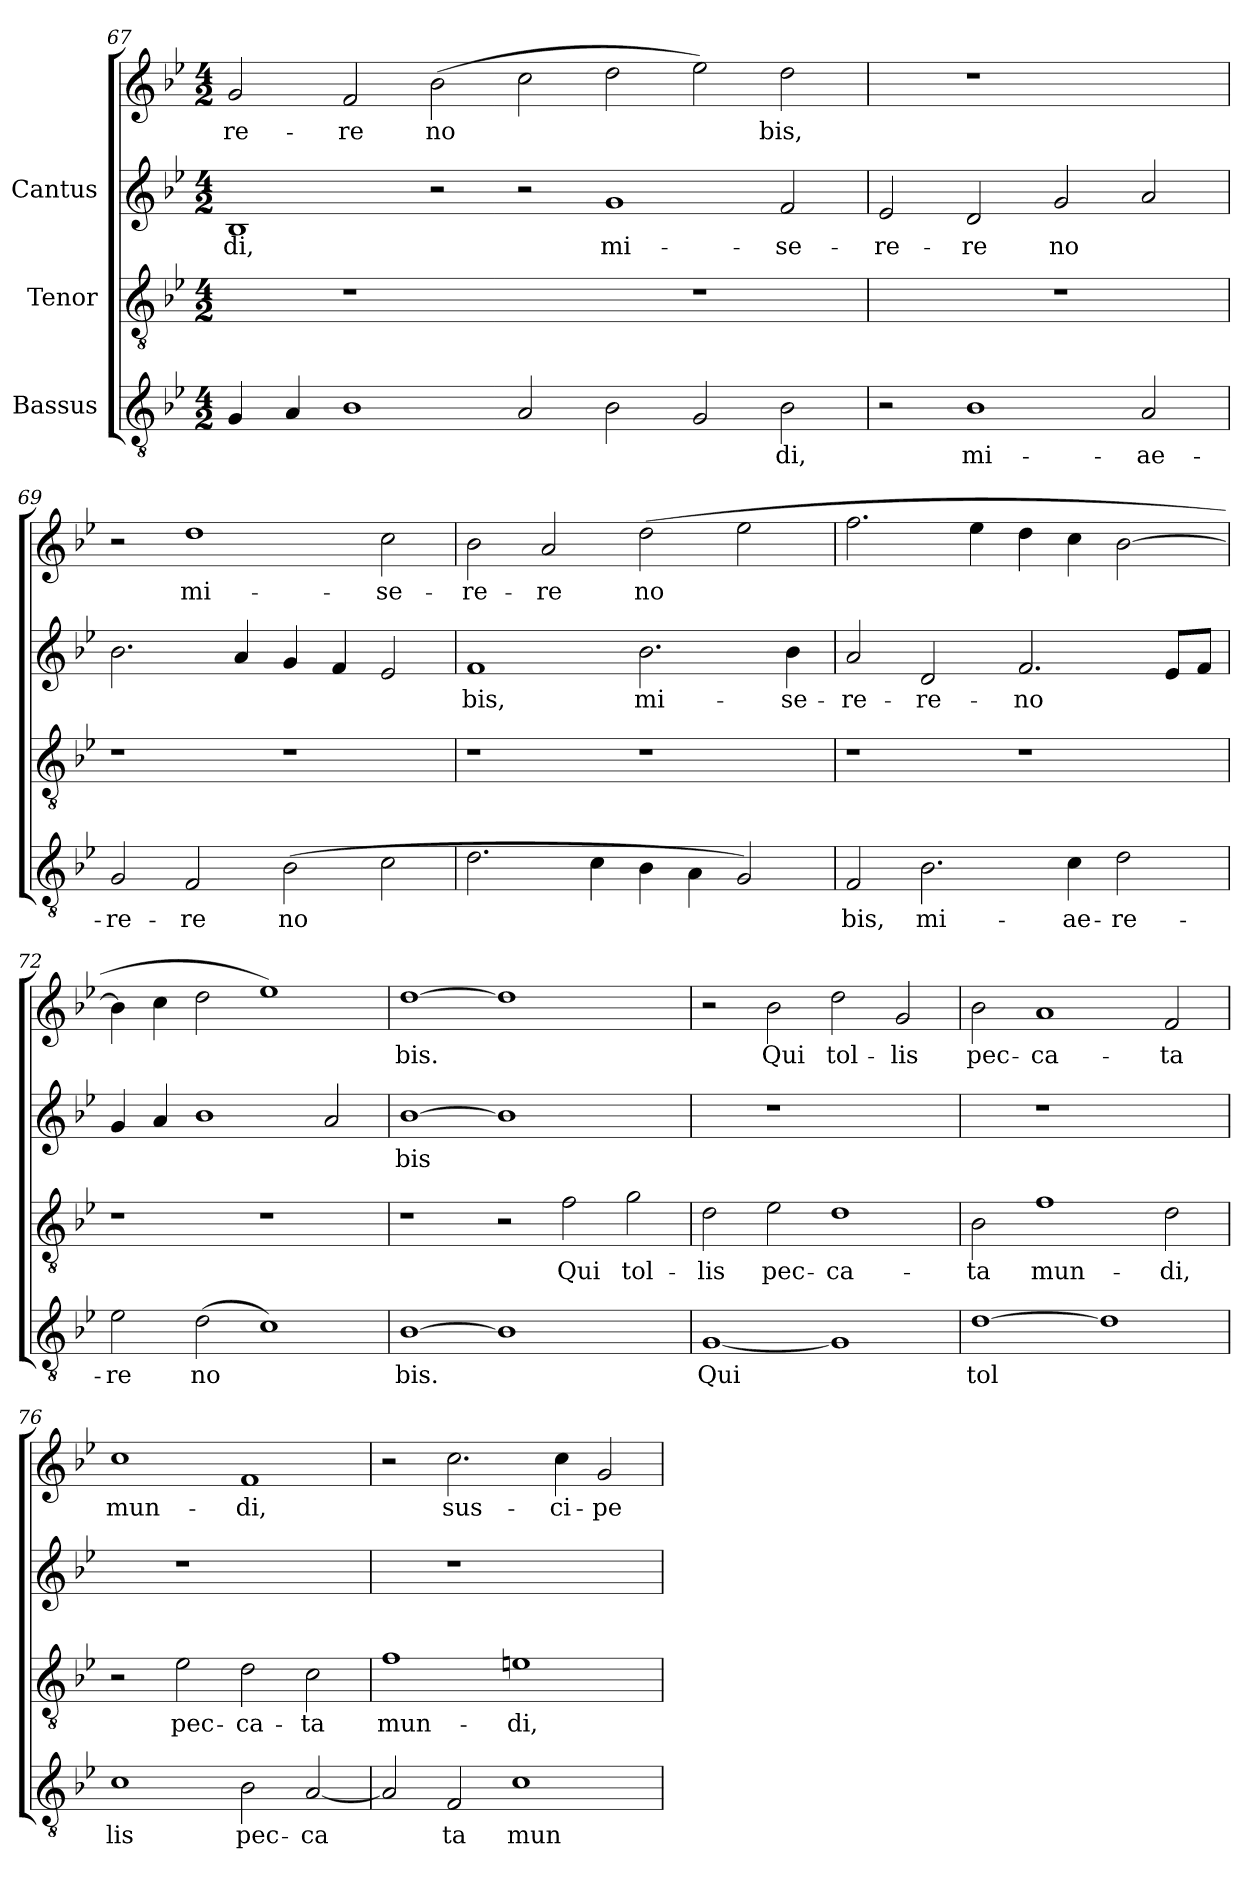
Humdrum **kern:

**kern	**text	**kern	**text	**kern	**text	**kern	**text
*part3	*part3	*part2	*part2	*part1	*part1	*part1	*part1
*staff4	*staff4	*staff3	*staff3	*staff2	*staff2	*staff1	*staff1
*I"Bassus	*	*I"Tenor	*	*I"Cantus	*	*	*
!!LO:LB:g=z
*clefGv2	*	*clefGv2	*	*clefG2	*	*clefG2	*
*k[b-e-]	*	*k[b-e-]	*	*k[b-e-]	*	*k[b-e-]	*
*B-:	*	*B-:	*	*B-:	*	*B-:	*
*M4/2	*	*M4/2	*	*M4/2	*	*M4/2	*
=67	=67	=67	=67	=67	=67	=67	=67
!	!	!	!	!	!LO:LY:b:cj	!	!LO:LY:b
4G/	.	2ryy	.	1B-	di,	2g/	-re-
4A/	.	.	.	.	.	.	.
!	!	!	!	!	!	!	!LO:LY:b
1B-	.	1r	.	.	.	2f/	-re
!	!	!	!	!	!	!	!LO:LY:b
.	.	.	.	2r	.	(>2b-\	no-
!	!LO:LY:b:cj	!	!	!	!	!	!LO:LY:b
2A/	-	1ryy	.	2r	.	2cc\	-
!	!LO:LY:b:cj	!	!	!	!LO:LY:b:cj	!	!LO:LY:b
2B-\	.	.	.	1g	mi-	2dd\	.
!	!LO:LY:b:cj	!	!	!	!	!	!LO:LY:b
2G/	.	1r	.	.	.	2ee-\)	.
!	!LO:LY:b:cj	!	!	!	!LO:LY:b:cj	!	!LO:LY:b
2B-\	di,	.	.	2f/	-se-	2dd\	bis,
=68	=68	=68	=68	=68	=68	=68	=68
!	!	!	!	!	!LO:LY:b:cj	!	!
2r	.	1ryy	.	2e-/	-re-	2ryy	.
!	!LO:LY:b:cj	!	!	!	!LO:LY:b:cj	!	!
1B-	mi-	.	.	2d/	-re	1r	.
!	!	!	!	!	!LO:LY:b:cj	!	!
.	.	1r	.	2g/	no-	.	.
!	!LO:LY:b:cj	!	!	!	!LO:LY:b:cj	!	!
2A/	-ae-	.	.	2a/	--	2ryy	.
=69	=69	=69	=69	=69	=69	=69	=69
!	!LO:LY:b:cj	!	!	!	!	!	!
2G/	-re-	1r	.	2.b-\	.	2r	.
!	!LO:LY:b:cj	!	!	!	!	!	!LO:LY:b
2F/	-re	.	.	.	.	1dd	-mi-
.	.	.	.	4a/	.	.	.
!	!LO:LY:b:cj	!	!	!	!	!	!
(>2B-\	no-	1r	.	4g/	.	.	.
.	.	.	.	4f/	.	.	.
!	!LO:LY:b:cj	!	!	!	!	!	!LO:LY:b
2c\	--	.	.	2e-/	.	2cc\	-se-
!!LO:LB:g=z
=70	=70	=70	=70	=70	=70	=70	=70
!	!	!	!	!	!LO:LY:b:cj	!	!LO:LY:b
2.d\	.	1r	.	1f	-bis,	2b-\	-re-
!	!	!	!	!	!	!	!LO:LY:b
.	.	.	.	.	.	2a/	-re
4c\	.	.	.	.	.	.	.
!	!	!	!	!	!LO:LY:b:cj	!	!LO:LY:b
4B-\	.	1r	.	2.b-\	mi-	(>2dd\	no-
4A\	.	.	.	.	.	.	.
!	!	!	!	!	!	!	!LO:LY:b
2G/)	.	.	.	.	.	2ee-\	--
!	!	!	!	!	!LO:LY:b:cj	!	!
.	.	.	.	4b-\	-se-	.	.
=71	=71	=71	=71	=71	=71	=71	=71
!	!LO:LY:b:cj	!	!	!	!LO:LY:b:cj	!	!
2F/	-bis,	1r	.	2a/	-re-	2.ff\	.
!	!LO:LY:b:cj	!	!	!	!LO:LY:b:cj	!	!
2.B-\	mi-	.	.	2d/	-re-	.	.
.	.	.	.	.	.	4ee-\	.
!	!	!	!	!	!LO:LY:b:cj	!	!
.	.	1r	.	2.f/	-no-	4dd\	.
!	!LO:LY:b:cj	!	!	!	!	!	!
4c\	-ae-	.	.	.	.	4cc\	.
!	!LO:LY:b:cj	!	!	!	!	!	!
2d\	-re-	.	.	.	.	[>2b-\	.
!	!	!	!	!	!LO:LY:b:cj	!	!
.	.	.	.	8e-/L	--	.	.
!	!	!	!	!	!LO:LY:b:cj	!	!
.	.	.	.	8f/J	--	.	.
=72	=72	=72	=72	=72	=72	=72	=72
!	!LO:LY:b:cj	!	!	!	!	!	!
2e-\	-re	1r	.	4g/	.	4b-\]	.
.	.	.	.	4a/	.	4cc\	.
!	!LO:LY:b:cj	!	!	!	!	!	!
(>2d\	no-	.	.	1b-	.	2dd\	.
!	!LO:LY:b:cj	!	!	!	!	!	!
1c)	--	1r	.	.	.	1ee-)	.
.	.	.	.	2a/	.	.	.
=73	=73	=73	=73	=73	=73	=73	=73
!	!LO:LY:b:cj	!	!	!	!LO:LY:b:cj	!	!LO:LY:b
[>1B-	-bis.	1r	.	[>1b-	bis	[>1dd	-bis.
!	!LO:LY:b:cj	!	!	!	!LO:LY:b:cj	!	!LO:LY:b
1B-]	.	2r	.	1b-]	.	1dd]	.
!	!	!	!LO:LY:b:cj	!	!	!	!
.	.	2f\	Qui	.	.	.	.
!	!	!	!LO:LY:b:cj	!	!	!	!
2ryy	.	2g\	tol-	2ryy	.	2ryy	.
!!LO:LB:g=z
=74	=74	=74	=74	=74	=74	=74	=74
!	!LO:LY:b:cj	!	!LO:LY:b:cj	!	!	!	!
[<1G	Qui	2d\	-lis	2ryy	.	2r	.
!	!	!	!LO:LY:b:cj	!	!	!	!LO:LY:b
.	.	2e-\	pec-	1r	.	2b-\	Qui
!	!LO:LY:b:cj	!	!LO:LY:b:cj	!	!	!	!LO:LY:b
1G]	.	1d	-ca-	.	.	2dd\	tol-
!	!	!	!	!	!	!	!LO:LY:b
.	.	.	.	2ryy	.	2g/	-lis
=75	=75	=75	=75	=75	=75	=75	=75
!	!LO:LY:b:cj	!	!LO:LY:b:cj	!	!	!	!LO:LY:b
[>1d	tol-	2B-\	-ta	2ryy	.	2b-\	pec-
!	!	!	!LO:LY:b:cj	!	!	!	!LO:LY:b
.	.	1f	mun-	1r	.	1a	-ca-
!	!LO:LY:b:cj	!	!	!	!	!	!
1d]	--	.	.	.	.	.	.
!	!	!	!LO:LY:b:cj	!	!	!	!LO:LY:b
.	.	2d\	-di,	2ryy	.	2f/	-ta
=76	=76	=76	=76	=76	=76	=76	=76
!	!LO:LY:b:cj	!	!	!	!	!	!LO:LY:b
1c	-lis	2r	.	2ryy	.	1cc	mun-
!	!	!	!LO:LY:b:cj	!	!	!	!
.	.	2e-\	pec-	1r	.	.	.
!	!LO:LY:b:cj	!	!LO:LY:b:cj	!	!	!	!LO:LY:b
2B-\	pec-	2d\	-ca-	.	.	1f	-di,
!	!LO:LY:b:cj	!	!LO:LY:b:cj	!	!	!	!
[<2A/	-ca-	2c\	-ta	2ryy	.	.	.
=77	=77	=77	=77	=77	=77	=77	=77
!	!LO:LY:b:cj	!	!LO:LY:b:cj	!	!	!	!
2A/]	-	1f	mun-	2ryy	.	2r	.
!	!LO:LY:b:cj	!	!	!	!	!	!LO:LY:b
2F/	ta	.	.	1r	.	2.cc\	sus-
!	!LO:LY:b:cj	!	!LO:LY:b:cj	!	!	!	!
1c	mun-	1en	-di,	.	.	.	.
!	!	!	!	!	!	!	!LO:LY:b
.	.	.	.	.	.	4cc\	-ci-
!	!	!	!	!	!	!	!LO:LY:b
.	.	.	.	2ryy	.	2g/	-pe
=	=	=	=	=	=	=	=
*-	*-	*-	*-	*-	*-	*-	*-
